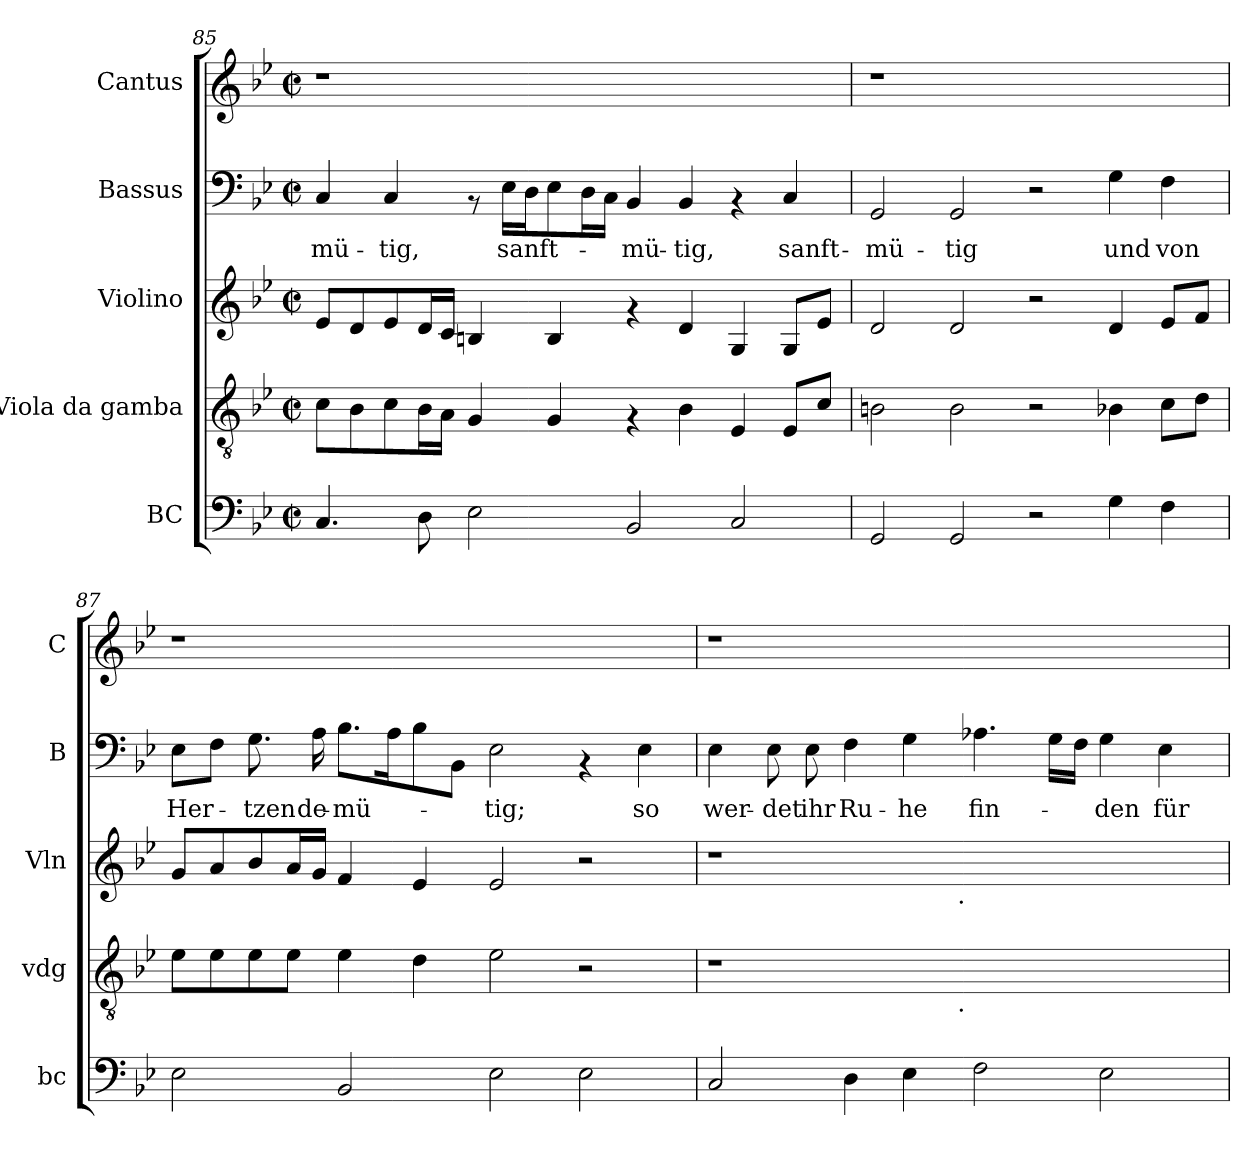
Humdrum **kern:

**kern	**kern	**kern	**kern	**text	**kern
*part5	*part4	*part3	*part2	*part2	*part1
*staff5	*staff4	*staff3	*staff2	*staff2	*staff1
*I"BC	*I"Viola da gamba	*I"Violino	*I"Bassus	*	*I"Cantus
*I'bc	*I'vdg	*I'Vln	*I'B	*	*I'C
*clefF4	*clefGv2	*clefG2	*clefF4	*	*clefG2
*k[b-e-]	*k[b-e-]	*k[b-e-]	*k[b-e-]	*	*k[b-e-]
*B-:	*B-:	*B-:	*B-:	*	*B-:
*M2/2	*M2/2	*M2/2	*M2/2	*	*M2/2
*met(c|)	*met(c|)	*met(c|)	*met(c|)	*	*met(c|)
=85	=85	=85	=85	=85	=85
!	!	!	!	!LO:LY:b	!
4.C/	8c\L	8e-/L	4C/	-mü-	1r
.	8B-\	8d/	.	.	.
!	!	!	!	!LO:LY:b	!
.	8c\	8e-/	4C/	-tig,	.
8D\	16B-\L	16d/L	.	.	.
.	16A\JJ	16c/JJ	.	.	.
2E-\	4G/	4Bn/	8rAA	.	.
!	!	!	!	!LO:LY:b	!
.	.	.	16E-\LL	sanft-	.
.	.	.	16D\J	.	.
.	4G/	4B/	8E-\	.	.
.	.	.	16D\L	.	.
.	.	.	16C\JJ	.	.
!	!	!	!	!LO:LY:b	!
2BB-/	4rF	4rf	4BB-/	-mü-	1ryy
!	!	!	!	!LO:LY:b	!
.	4B-\	4d/	4BB-/	-tig,	.
2C/	4E-/	4G/	4rAA	.	.
!	!	!	!	!LO:LY:b	!
.	8E-/L	8G/L	4C/	sanft-	.
.	8c/J	8e-/J	.	.	.
!!LO:PB:g=z
=86	=86	=86	=86	=86	=86
!	!	!	!	!LO:LY:b	!
2GG/	2Bn\	2d/	2GG/	-mü-	1r
!	!	!	!	!LO:LY:b	!
2GG/	2B\	2d/	2GG/	-tig	.
2r	2r	2r	2r	.	1ryy
!	!	!	!	!LO:LY:b	!
4G\	4B-X\	4d/	4G\	und	.
!	!	!	!	!LO:LY:b	!
4F\	8c\L	8e-/L	4F\	von	.
.	8d\J	8f/J	.	.	.
=87	=87	=87	=87	=87	=87
!	!	!	!	!LO:LY:b	!
2E-\	8e-\L	8g/L	8E-\L	Her-	1r
.	8e-\	8a/	8F\J	.	.
!	!	!	!	!LO:LY:b	!
.	8e-\	8b-/	8.G\	-tzen	.
.	8e-\J	16a/L	.	.	.
!	!	!	!	!LO:LY:b	!
.	.	16g/JJ	16A\	de-	.
!	!	!	!	!LO:LY:b	!
2BB-/	4e-\	4f/	8.B-\L	-mü-	.
.	.	.	16A\k	.	.
.	4d\	4e-/	8B-\	.	.
.	.	.	8BB-\J	.	.
!	!	!	!	!LO:LY:b	!
2E-\	2e-\	2e-/	2E-\	-tig;	1ryy
2E-\	2r	2r	4rAA	.	.
!	!	!	!	!LO:LY:b	!
.	.	.	4E-\	so	.
=88	=88	=88	=88	=88	=88
!	!	!	!	!LO:LY:b	!
*	*^	*^	*	*	*
2C/	1r	2ryy	1r	2ryy	4E-\	wer-	1r
!	!	!	!	!	!	!LO:LY:b	!
.	.	.	.	.	8E-\	-det	.
!	!	!	!	!	!	!LO:LY:b	!
.	.	.	.	.	8E-\	ihr	.
!	!	!	!	!	!	!LO:LY:b	!
4D\	.	4...ryy	.	4...ryy	4F\	Ru-	.
!	!	!	!	!	!	!LO:LY:b	!
4E-\	.	.	.	.	4G\	-he	.
!	!	!	!	!LO:TX:b:t=.	!	!	!
!	!	!LO:TX:b:t=.	!	!	!	!	!
.	.	1ryy	.	1ryy	.	.	.
!	!	!	!	!	!	!LO:LY:b	!
2F\	1ryy	.	1ryy	.	4.A-X\	fin-	1ryy
.	.	.	.	.	16G\LL	.	.
.	.	.	.	.	16F\JJ	.	.
!	!	!	!	!	!	!LO:LY:b	!
2E-\	.	.	.	.	4G\	-den	.
!	!	!	!	!	!	!LO:LY:b	!
.	.	.	.	.	4E-\	für	.
.	.	32ryy	.	32ryy	.	.	.
*	*v	*v	*	*	*	*	*
*	*	*v	*v	*	*	*
=	=	=	=	=	=
*-	*-	*-	*-	*-	*-
